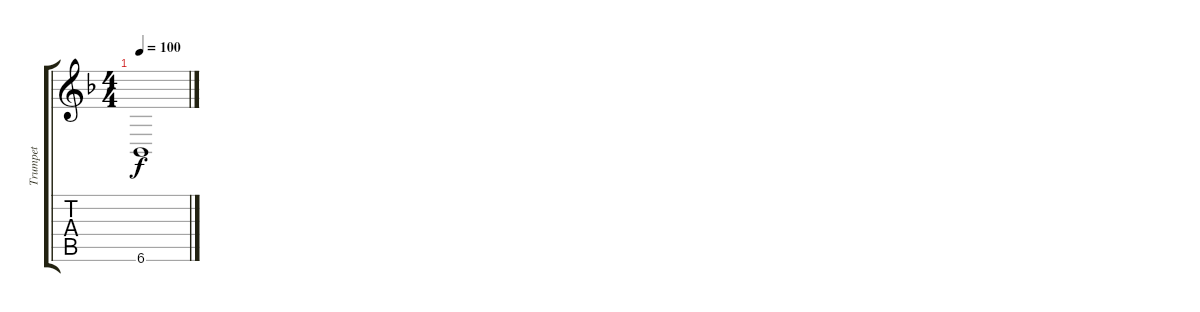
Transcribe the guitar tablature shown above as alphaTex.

\track ("Trumpet" "Trumpet") {instrument trumpet}
\staff {score tabs}
\tuning (E4 B3 G3 D3 A2 E2) {hide}
\ts (4 4)
\tempo 100
\clef g2
\ks f
6.6{t}.1{dy f}
